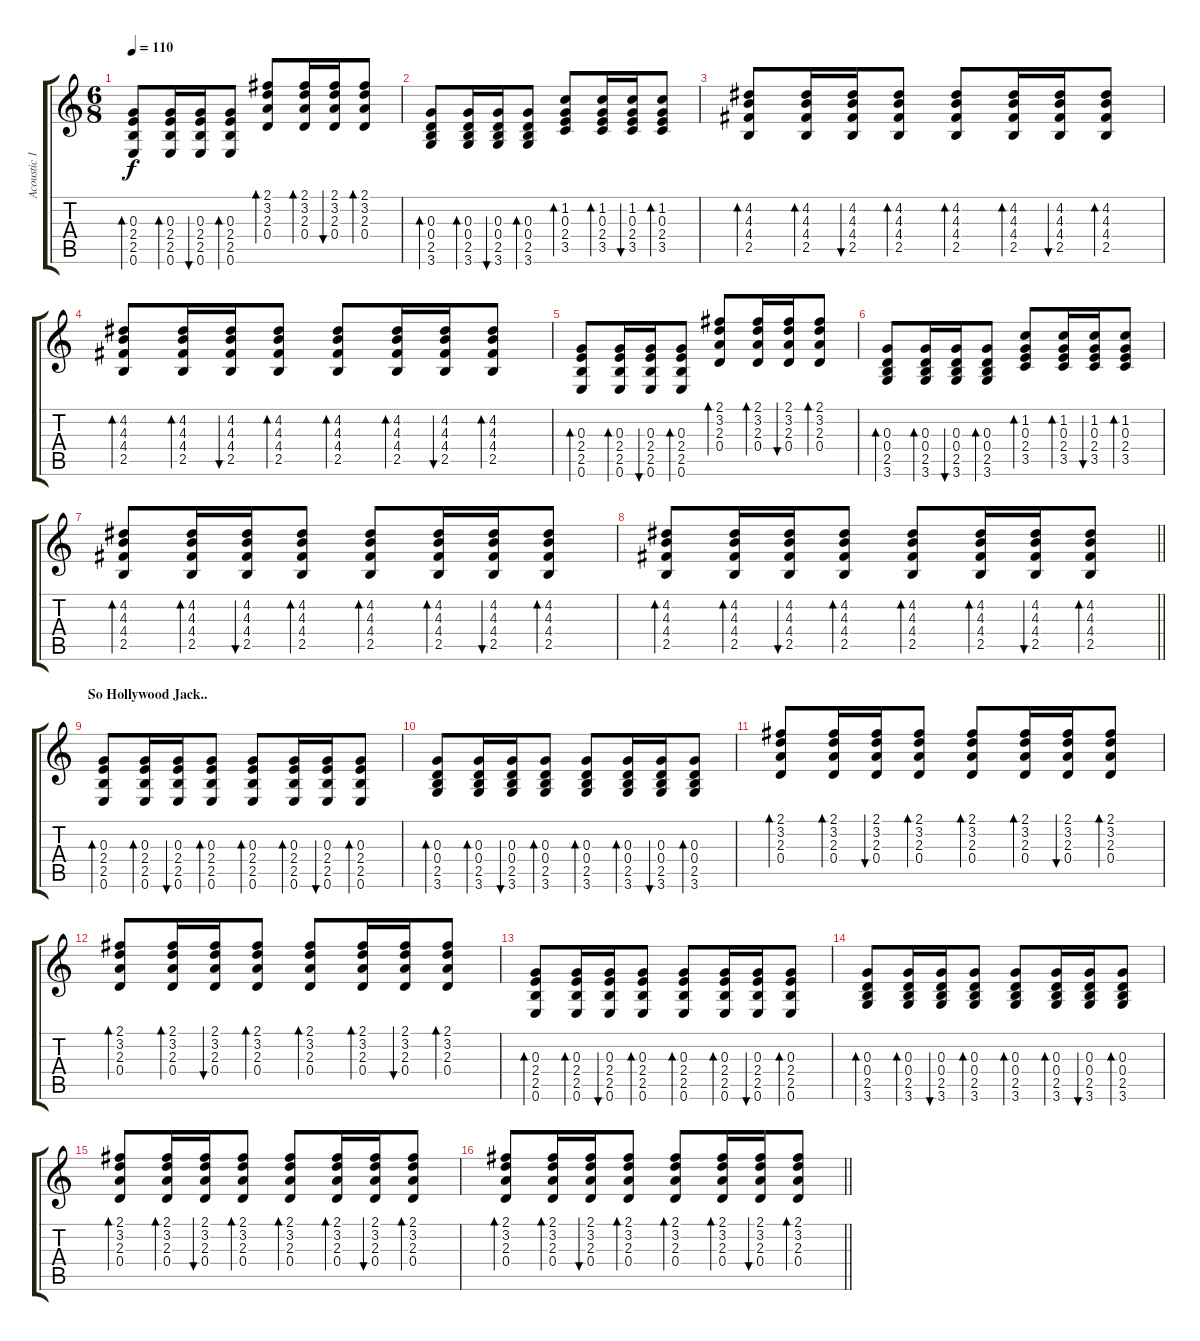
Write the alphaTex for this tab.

\track ("Acoustic 1" "Acoustic 1") {instrument acousticguitarsteel}
\staff {score tabs}
\tuning (E4 B3 G3 D3 A2 E2) {hide}
\ts (6 8)
\tempo 110
\clef g2
\ks c
(0.3 2.4 2.5 0.6).8{bd 60 dy f} (0.3 2.4 2.5 0.6).16{bd 60} (0.3 2.4 2.5 0.6).16{bu 60} (0.3 2.4 2.5 0.6).8{bd 60} (2.1 3.2 2.3 0.4).8{bd 60} (2.1 3.2 2.3 0.4).16{bd 60} (2.1 3.2 2.3 0.4).16{bu 60} (2.1 3.2 2.3 0.4).8{bd 60} |
(0.3 0.4 2.5 3.6).8{bd 60} (0.3 0.4 2.5 3.6).16{bd 60} (0.3 0.4 2.5 3.6).16{bu 60} (0.3 0.4 2.5 3.6).8{bd 60} (1.2 0.3 2.4 3.5).8{bd 60} (1.2 0.3 2.4 3.5).16{bd 60} (1.2 0.3 2.4 3.5).16{bu 60} (1.2 0.3 2.4 3.5).8{bd 60} |
(4.2 4.3 4.4 2.5).8{bd 60} (4.2 4.3 4.4 2.5).16{bd 60} (4.2 4.3 4.4 2.5).16{bu 60} (4.2 4.3 4.4 2.5).8{bd 60} (4.2 4.3 4.4 2.5).8{bd 60} (4.2 4.3 4.4 2.5).16{bd 60} (4.2 4.3 4.4 2.5).16{bu 60} (4.2 4.3 4.4 2.5).8{bd 60} |
(4.2 4.3 4.4 2.5).8{bd 60} (4.2 4.3 4.4 2.5).16{bd 60} (4.2 4.3 4.4 2.5).16{bu 60} (4.2 4.3 4.4 2.5).8{bd 60} (4.2 4.3 4.4 2.5).8{bd 60} (4.2 4.3 4.4 2.5).16{bd 60} (4.2 4.3 4.4 2.5).16{bu 60} (4.2 4.3 4.4 2.5).8{bd 60} |
(0.3 2.4 2.5 0.6).8{bd 60} (0.3 2.4 2.5 0.6).16{bd 60} (0.3 2.4 2.5 0.6).16{bu 60} (0.3 2.4 2.5 0.6).8{bd 60} (2.1 3.2 2.3 0.4).8{bd 60} (2.1 3.2 2.3 0.4).16{bd 60} (2.1 3.2 2.3 0.4).16{bu 60} (2.1 3.2 2.3 0.4).8{bd 60} |
(0.3 0.4 2.5 3.6).8{bd 60} (0.3 0.4 2.5 3.6).16{bd 60} (0.3 0.4 2.5 3.6).16{bu 60} (0.3 0.4 2.5 3.6).8{bd 60} (1.2 0.3 2.4 3.5).8{bd 60} (1.2 0.3 2.4 3.5).16{bd 60} (1.2 0.3 2.4 3.5).16{bu 60} (1.2 0.3 2.4 3.5).8{bd 60} |
(4.2 4.3 4.4 2.5).8{bd 60} (4.2 4.3 4.4 2.5).16{bd 60} (4.2 4.3 4.4 2.5).16{bu 60} (4.2 4.3 4.4 2.5).8{bd 60} (4.2 4.3 4.4 2.5).8{bd 60} (4.2 4.3 4.4 2.5).16{bd 60} (4.2 4.3 4.4 2.5).16{bu 60} (4.2 4.3 4.4 2.5).8{bd 60} |
\barLineRight lightlight
(4.2 4.3 4.4 2.5).8{bd 60} (4.2 4.3 4.4 2.5).16{bd 60} (4.2 4.3 4.4 2.5).16{bu 60} (4.2 4.3 4.4 2.5).8{bd 60} (4.2 4.3 4.4 2.5).8{bd 60} (4.2 4.3 4.4 2.5).16{bd 60} (4.2 4.3 4.4 2.5).16{bu 60} (4.2 4.3 4.4 2.5).8{bd 60} |
\section ("" "So Hollywood Jack..")
(0.3 2.4 2.5 0.6).8{bd 60} (0.3 2.4 2.5 0.6).16{bd 60} (0.3 2.4 2.5 0.6).16{bu 60} (0.3 2.4 2.5 0.6).8{bd 60} (0.3 2.4 2.5 0.6).8{bd 60} (0.3 2.4 2.5 0.6).16{bd 60} (0.3 2.4 2.5 0.6).16{bu 60} (0.3 2.4 2.5 0.6).8{bd 60} |
(0.3 0.4 2.5 3.6).8{bd 60} (0.3 0.4 2.5 3.6).16{bd 60} (0.3 0.4 2.5 3.6).16{bu 60} (0.3 0.4 2.5 3.6).8{bd 60} (0.3 0.4 2.5 3.6).8{bd 60} (0.3 0.4 2.5 3.6).16{bd 60} (0.3 0.4 2.5 3.6).16{bu 60} (0.3 0.4 2.5 3.6).8{bd 60} |
(2.1 3.2 2.3 0.4).8{bd 60} (2.1 3.2 2.3 0.4).16{bd 60} (2.1 3.2 2.3 0.4).16{bu 60} (2.1 3.2 2.3 0.4).8{bd 60} (2.1 3.2 2.3 0.4).8{bd 60} (2.1 3.2 2.3 0.4).16{bd 60} (2.1 3.2 2.3 0.4).16{bu 60} (2.1 3.2 2.3 0.4).8{bd 60} |
(2.1 3.2 2.3 0.4).8{bd 60} (2.1 3.2 2.3 0.4).16{bd 60} (2.1 3.2 2.3 0.4).16{bu 60} (2.1 3.2 2.3 0.4).8{bd 60} (2.1 3.2 2.3 0.4).8{bd 60} (2.1 3.2 2.3 0.4).16{bd 60} (2.1 3.2 2.3 0.4).16{bu 60} (2.1 3.2 2.3 0.4).8{bd 60} |
(0.3 2.4 2.5 0.6).8{bd 60} (0.3 2.4 2.5 0.6).16{bd 60} (0.3 2.4 2.5 0.6).16{bu 60} (0.3 2.4 2.5 0.6).8{bd 60} (0.3 2.4 2.5 0.6).8{bd 60} (0.3 2.4 2.5 0.6).16{bd 60} (0.3 2.4 2.5 0.6).16{bu 60} (0.3 2.4 2.5 0.6).8{bd 60} |
(0.3 0.4 2.5 3.6).8{bd 60} (0.3 0.4 2.5 3.6).16{bd 60} (0.3 0.4 2.5 3.6).16{bu 60} (0.3 0.4 2.5 3.6).8{bd 60} (0.3 0.4 2.5 3.6).8{bd 60} (0.3 0.4 2.5 3.6).16{bd 60} (0.3 0.4 2.5 3.6).16{bu 60} (0.3 0.4 2.5 3.6).8{bd 60} |
(2.1 3.2 2.3 0.4).8{bd 60} (2.1 3.2 2.3 0.4).16{bd 60} (2.1 3.2 2.3 0.4).16{bu 60} (2.1 3.2 2.3 0.4).8{bd 60} (2.1 3.2 2.3 0.4).8{bd 60} (2.1 3.2 2.3 0.4).16{bd 60} (2.1 3.2 2.3 0.4).16{bu 60} (2.1 3.2 2.3 0.4).8{bd 60} |
\barLineRight lightlight
(2.1 3.2 2.3 0.4).8{bd 60} (2.1 3.2 2.3 0.4).16{bd 60} (2.1 3.2 2.3 0.4).16{bu 60} (2.1 3.2 2.3 0.4).8{bd 60} (2.1 3.2 2.3 0.4).8{bd 60} (2.1 3.2 2.3 0.4).16{bd 60} (2.1 3.2 2.3 0.4).16{bu 60} (2.1 3.2 2.3 0.4).8{bd 60}
